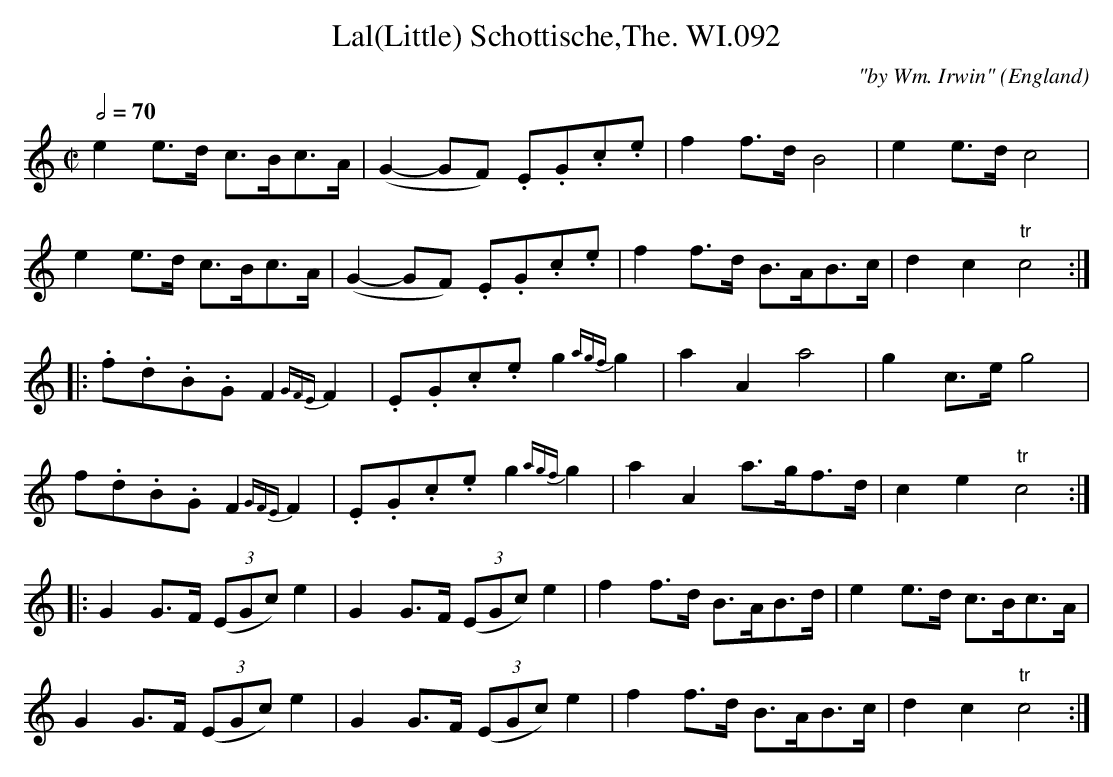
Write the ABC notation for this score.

X:1
T:Lal(Little) Schottische,The. WI.092
M:C|
L:1/8
Q:1/2=70
C:"by Wm. Irwin"
O:England
K:C
e2e>d c>Bc>A|(G2-GF)  .E.G.c.e|f2f>d B4|e2e>d c4|!
e2e>d c>Bc>A|(G2-GF)  .E.G.c.e|f2f>d B>AB>c|d2c2 "tr"c4:|!
|:.f.d.B.G F2{GFE}F2|.E.G.c.e g2{agf}g2|a2A2 a4|g2c>e g4|!
f.d.B.G F2{GFE}F2|.E.G.c.e g2{agf}g2|a2A2 a>gf>d|c2e2 "tr"c4:|!
|:G2G>F ((3EGc) e2|G2G>F ((3EGc) e2|f2f>d B>AB>d|e2e>d c>Bc>A|!
G2G>F ((3EGc) e2|G2G>F ((3EGc) e2|f2f>d B>AB>c|d2c2 "tr"c4:|]
